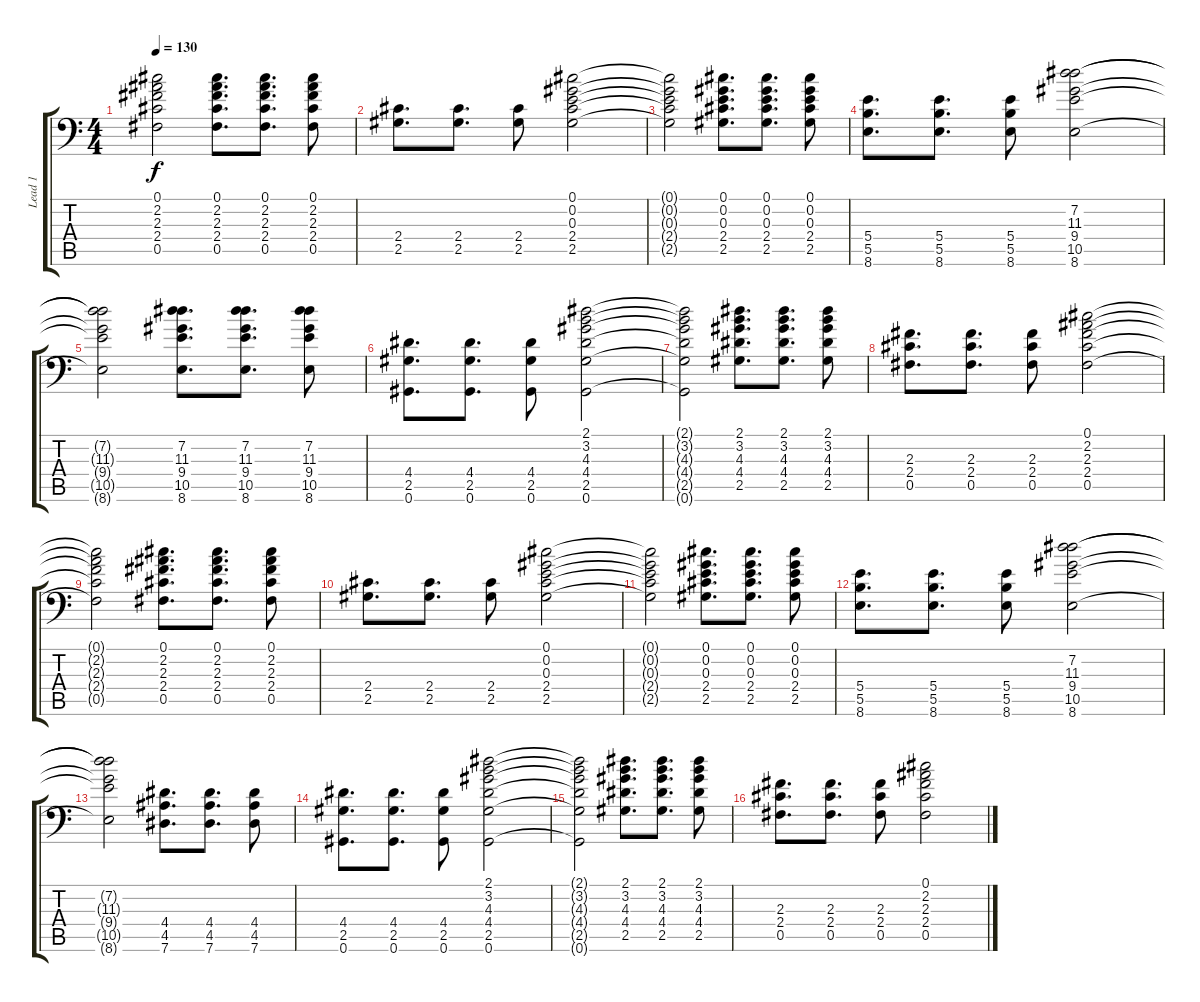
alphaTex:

\track ("Lead 1" "Lead 1") {instrument distortionguitar}
\staff {score tabs}
\tuning (Db4 Ab3 E3 B2 Gb2 Ab1) {hide}
\ts (4 4)
\tempo 130
\clef f4
\ks c
(0.1{t} 2.2{t} 2.3{t} 2.4{t} 0.5{t}).2{dy f} (0.1 2.2 2.3 2.4 0.5).8{d} (0.1 2.2 2.3 2.4 0.5).8{d} (0.1 2.2 2.3 2.4 0.5).8 |
(2.4 2.5).8{d} (2.4 2.5).8{d} (2.4 2.5).8 (0.1 0.2 0.3 2.4 2.5).2 |
(0.1{t} 0.2{t} 0.3{t} 2.4{t} 2.5{t}).2 (0.1 0.2 0.3 2.4 2.5).8{d} (0.1 0.2 0.3 2.4 2.5).8{d} (0.1 0.2 0.3 2.4 2.5).8 |
(5.4 5.5 8.6).8{d} (5.4 5.5 8.6).8{d} (5.4 5.5 8.6).8 (7.2 11.3 9.4 10.5 8.6).2 |
(7.2{t} 11.3{t} 9.4{t} 10.5{t} 8.6{t}).2 (7.2 11.3 9.4 10.5 8.6).8{d} (7.2 11.3 9.4 10.5 8.6).8{d} (7.2 11.3 9.4 10.5 8.6).8 |
(4.4 2.5 0.6).8{d} (4.4 2.5 0.6).8{d} (4.4 2.5 0.6).8 (2.1 3.2 4.3 4.4 2.5 0.6).2 |
(2.1{t} 3.2{t} 4.3{t} 4.4{t} 2.5{t} 0.6{t}).2 (2.1 3.2 4.3 4.4 2.5).8{d} (2.1 3.2 4.3 4.4 2.5).8{d} (2.1 3.2 4.3 4.4 2.5).8 |
(2.3 2.4 0.5).8{d} (2.3 2.4 0.5).8{d} (2.3 2.4 0.5).8 (0.1 2.2 2.3 2.4 0.5).2 |
(0.1{t} 2.2{t} 2.3{t} 2.4{t} 0.5{t}).2 (0.1 2.2 2.3 2.4 0.5).8{d} (0.1 2.2 2.3 2.4 0.5).8{d} (0.1 2.2 2.3 2.4 0.5).8 |
(2.4 2.5).8{d} (2.4 2.5).8{d} (2.4 2.5).8 (0.1 0.2 0.3 2.4 2.5).2 |
(0.1{t} 0.2{t} 0.3{t} 2.4{t} 2.5{t}).2 (0.1 0.2 0.3 2.4 2.5).8{d} (0.1 0.2 0.3 2.4 2.5).8{d} (0.1 0.2 0.3 2.4 2.5).8 |
(5.4 5.5 8.6).8{d} (5.4 5.5 8.6).8{d} (5.4 5.5 8.6).8 (7.2 11.3 9.4 10.5 8.6).2 |
(7.2{t} 11.3{t} 9.4{t} 10.5{t} 8.6{t}).2 (4.4 4.5 7.6).8{d} (4.4 4.5 7.6).8{d} (4.4 4.5 7.6).8 |
(4.4 2.5 0.6).8{d volume 12} (4.4 2.5 0.6).8{d} (4.4 2.5 0.6).8 (2.1 3.2 4.3 4.4 2.5 0.6).2 |
(2.1{t} 3.2{t} 4.3{t} 4.4{t} 2.5{t} 0.6{t}).2 (2.1 3.2 4.3 4.4 2.5).8{d} (2.1 3.2 4.3 4.4 2.5).8{d} (2.1 3.2 4.3 4.4 2.5).8 |
(2.3 2.4 0.5).8{d} (2.3 2.4 0.5).8{d} (2.3 2.4 0.5).8 (0.1 2.2 2.3 2.4 0.5).2
